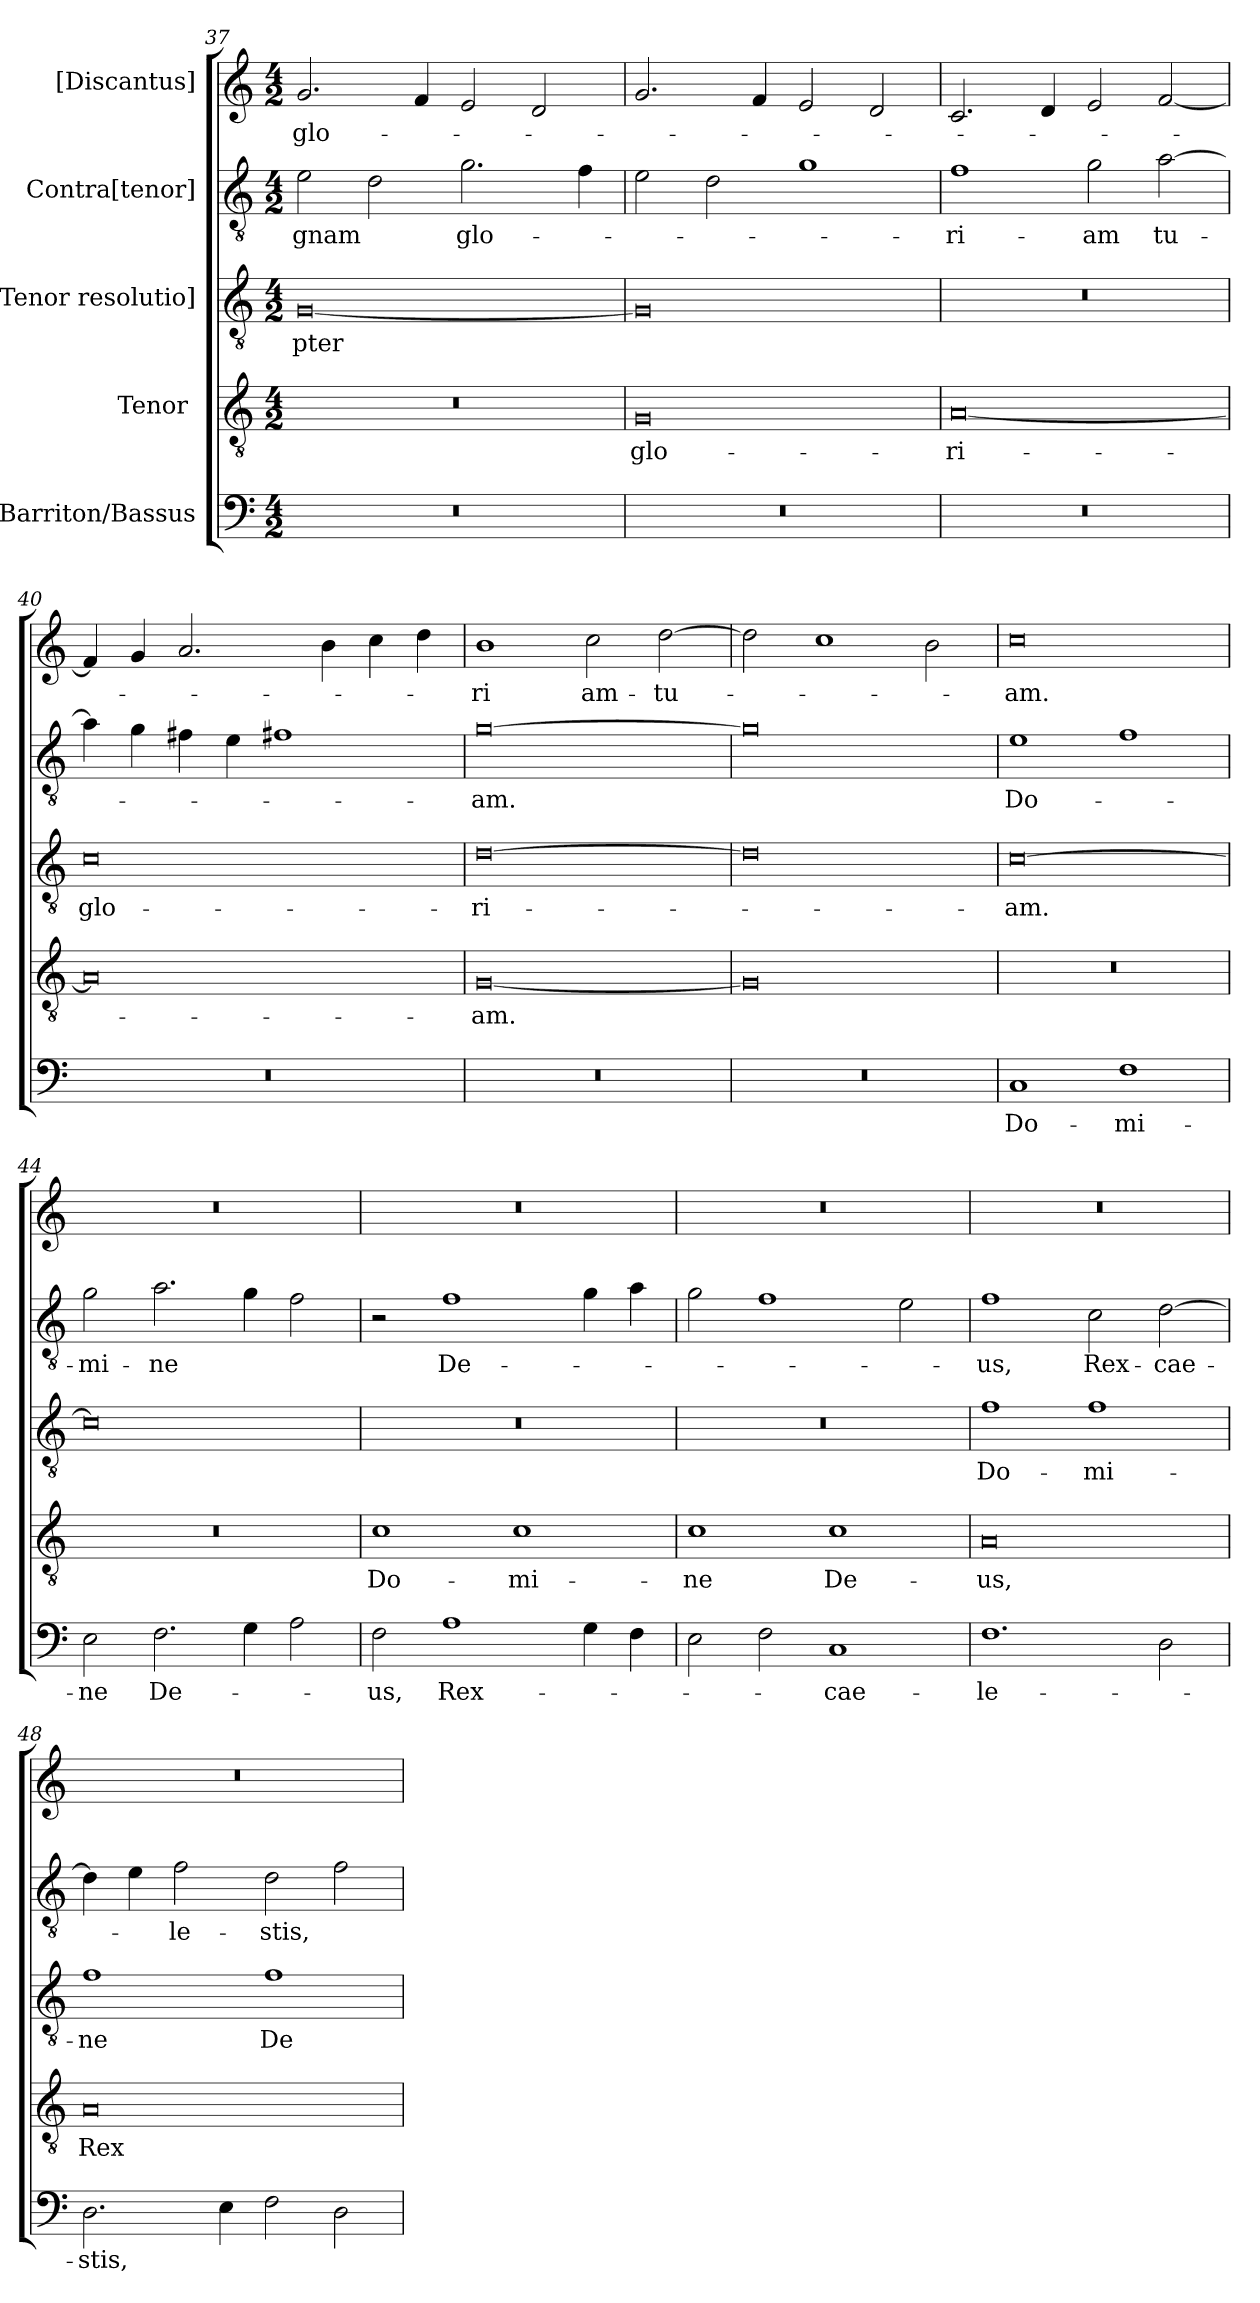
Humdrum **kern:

**kern	**text	**kern	**text	**kern	**text	**kern	**text	**kern	**text
*part5	*part5	*part4	*part4	*part3	*part3	*part2	*part2	*part1	*part1
*staff5	*staff5	*staff4	*staff4	*staff3	*staff3	*staff2	*staff2	*staff1	*staff1
*I"Barriton/Bassus	*	*I"Tenor [2]	*	*I"[Tenor resolutio]	*	*I"Contra[tenor]	*	*I"[Discantus]	*
*clefF4	*	*clefGv2	*	*clefGv2	*	*clefGv2	*	*clefG2	*
*k[]	*	*k[]	*	*k[]	*	*k[]	*	*k[]	*
*M4/2	*	*M4/2	*	*M4/2	*	*M4/2	*	*M4/2	*
=37	=37	=37	=37	=37	=37	=37	=37	=37	=37
0r	.	0r	.	[0G/	-pter	2e\	-gnam	2.g/	glo-
.	.	.	.	.	.	2d\	.	.	.
.	.	.	.	.	.	.	.	4f/	.
.	.	.	.	.	.	2.g\	glo-	2e/	.
.	.	.	.	.	.	.	.	2d/	.
.	.	.	.	.	.	4f\	.	.	.
=38	=38	=38	=38	=38	=38	=38	=38	=38	=38
0r	.	0G/	glo-	0G/]	.	2e\	.	2.g/	.
.	.	.	.	.	.	2d\	.	.	.
.	.	.	.	.	.	.	.	4f/	.
.	.	.	.	.	.	1g\	.	2e/	.
.	.	.	.	.	.	.	.	2d/	.
=39	=39	=39	=39	=39	=39	=39	=39	=39	=39
0r	.	[0A/	-ri-	0r	.	1f\	-ri-	2.c/	.
.	.	.	.	.	.	.	.	4d/	.
.	.	.	.	.	.	2g\	-am	2e/	.
.	.	.	.	.	.	[2a\	tu-	[2f/	.
=40	=40	=40	=40	=40	=40	=40	=40	=40	=40
0r	.	0A/]	.	0c\	glo-	4a\]	.	4f/]	.
.	.	.	.	.	.	4g\	.	4g/	.
.	.	.	.	.	.	4f#X\	.	2.a/	.
.	.	.	.	.	.	4e\	.	.	.
.	.	.	.	.	.	1f#X\	.	.	.
.	.	.	.	.	.	.	.	4b\	.
.	.	.	.	.	.	.	.	4cc\	.
.	.	.	.	.	.	.	.	4dd\	.
=41	=41	=41	=41	=41	=41	=41	=41	=41	=41
0r	.	[0G/	-am.	[0d\	-ri-	[0g\	-am.	1b\	-ri
.	.	.	.	.	.	.	.	2cc\	am-
.	.	.	.	.	.	.	.	[2dd\	tu-
=42	=42	=42	=42	=42	=42	=42	=42	=42	=42
0r	.	0G/]	.	0d\]	.	0g\]	.	2dd\]	.
.	.	.	.	.	.	.	.	1cc\	.
.	.	.	.	.	.	.	.	2b\	.
=43	=43	=43	=43	=43	=43	=43	=43	=43	=43
1C/	Do-	0r	.	[0c\	-am.	1e\	Do-	0cc\	-am.
1F\	-mi-	.	.	.	.	1f\	.	.	.
=44	=44	=44	=44	=44	=44	=44	=44	=44	=44
2E\	-ne	0r	.	0c\]	.	2g\	-mi-	0r	.
2.F\	De-	.	.	.	.	2.a\	-ne	.	.
4G\	.	.	.	.	.	4g\	.	.	.
2A\	.	.	.	.	.	2f\	.	.	.
=45	=45	=45	=45	=45	=45	=45	=45	=45	=45
2F\	-us,	1c\	Do-	0r	.	2r	.	0r	.
1A\	Rex-	.	.	.	.	1f\	De-	.	.
.	.	1c\	-mi-	.	.	.	.	.	.
4G\	.	.	.	.	.	4g\	.	.	.
4F\	.	.	.	.	.	4a\	.	.	.
=46	=46	=46	=46	=46	=46	=46	=46	=46	=46
2E\	.	1c\	-ne	0r	.	2g\	.	0r	.
2F\	.	.	.	.	.	1f\	.	.	.
1C/	cae-	1c\	De-	.	.	.	.	.	.
.	.	.	.	.	.	2e\	.	.	.
=47	=47	=47	=47	=47	=47	=47	=47	=47	=47
1.F\	-le-	0A/	-us,	1f\	Do-	1f\	-us,	0r	.
.	.	.	.	1f\	-mi-	2c\	Rex-	.	.
2D\	.	.	.	.	.	[2d\	cae-	.	.
=48	=48	=48	=48	=48	=48	=48	=48	=48	=48
2.D\	-stis,	0A/	Rex-	1f\	-ne	4d\]	.	0r	.
.	.	.	.	.	.	4e\	.	.	.
.	.	.	.	.	.	2f\	-le-	.	.
4E\	.	.	.	.	.	.	.	.	.
2F\	.	.	.	1f\	De-	2d\	-stis,	.	.
2D\	.	.	.	.	.	2f\	.	.	.
=	=	=	=	=	=	=	=	=	=
*-	*-	*-	*-	*-	*-	*-	*-	*-	*-
